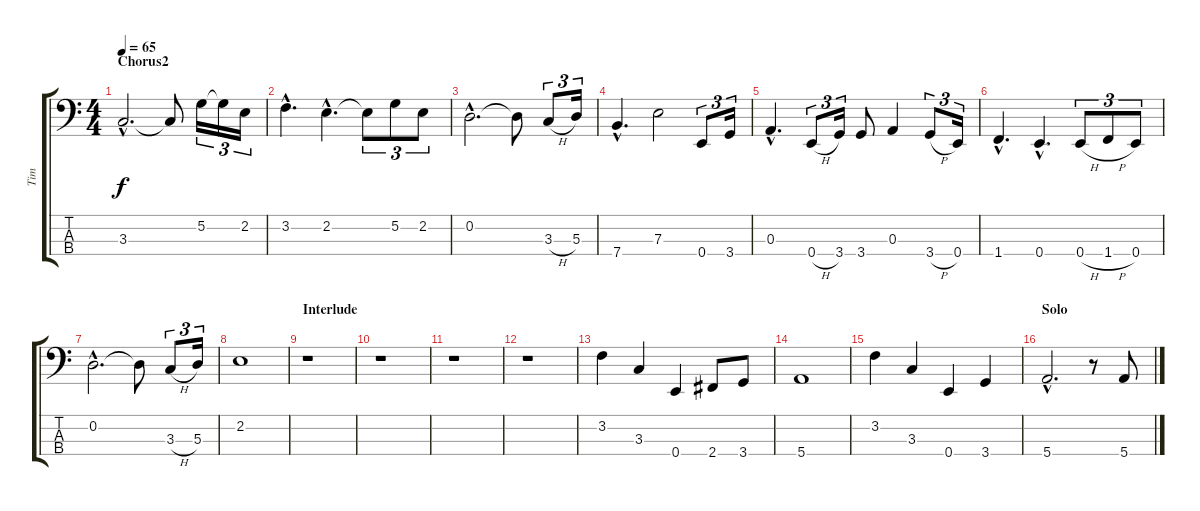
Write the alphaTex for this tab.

\track ("Tim" "Tim") {instrument electricbassfinger}
\staff {score tabs}
\tuning (G2 D2 A1 E1) {hide}
\ts (4 4)
\section ("" "Chorus2")
\tempo 65
\clef f4
\ks c
3.3{hac}.2{d dy f} 3.3{t}.8 5.2.16{tu (3 2)} 5.2{t}.16{tu (3 2)} 2.2.16{tu (3 2)} |
3.2{hac}.4{d} 2.2{hac}.4{d} 2.2{t}.8{tu (3 2)} 5.2.8{tu (3 2)} 2.2.8{tu (3 2)} |
0.2{hac}.2{d} 0.2{t}.8 3.3{h}.8{tu (3 2)} 5.3.16{tu (3 2)} |
7.4{hac}.4{d} 7.3.2 0.4.8{tu (3 2)} 3.4.16{tu (3 2)} |
0.3{hac}.4{d} 0.4{h}.8{tu (3 2)} 3.4.16{tu (3 2)} 3.4.8 0.3.4 3.4{h}.8{tu (3 2)} 0.4.16{tu (3 2)} |
1.4{hac}.4{d} 0.4{hac}.4{d} 0.4{h}.8{tu (3 2)} 1.4{h}.8{tu (3 2)} 0.4.8{tu (3 2)} |
0.2{hac}.2{d} 0.2{t}.8 3.3{h}.8{tu (3 2)} 5.3.16{tu (3 2)} |
2.2.1 |
\section ("" "Interlude")
r.1 |
r.1 |
r.1 |
r.1 |
3.2.4 3.3.4 0.4.4 2.4.8 3.4.8 |
5.4.1 |
3.2.4 3.3.4 0.4.4 3.4.4 |
\section ("" "Solo")
5.4{hac}.2{d} r.8 5.4{ss}.8
